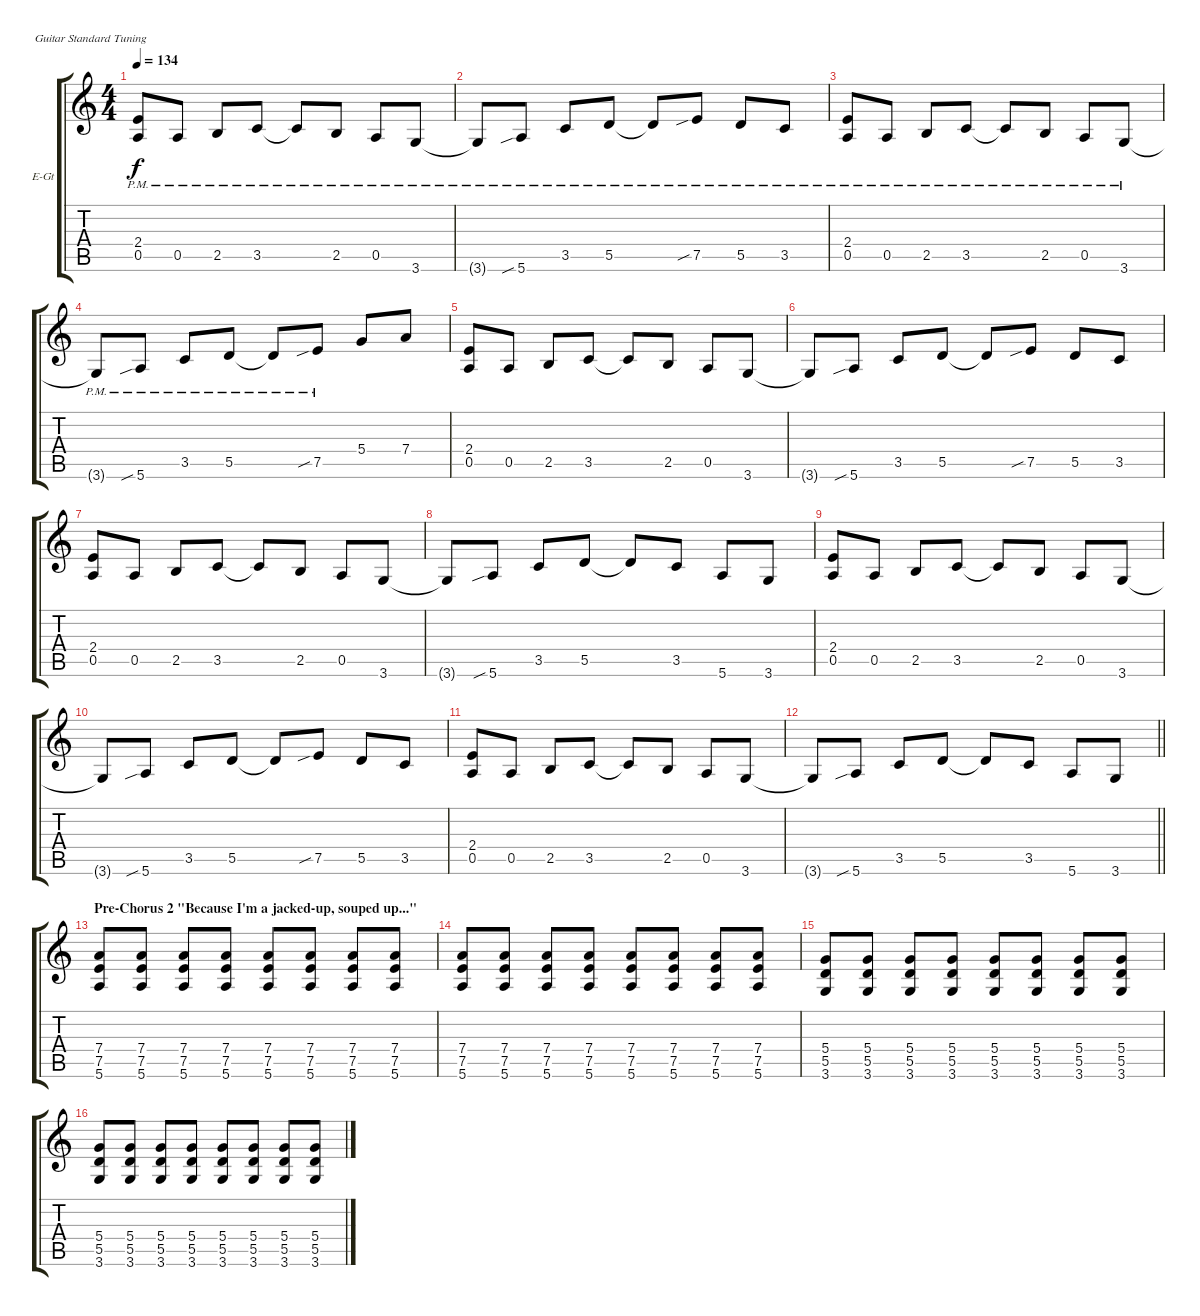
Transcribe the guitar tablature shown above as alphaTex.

\bracketExtendMode groupsimilarinstruments
\firstSystemTrackNameOrientation horizontal
\otherSystemsTrackNameOrientation horizontal
\track ("John Butler" "E-Gt") {instrument electricguitarclean}
\staff {score tabs}
\tuning (E4 B3 G3 D3 A2 E2)
\ts (4 4)
\tempo 134
\clef g2
\ks c
(2.4{pm} 0.5{pm}).8{dy f} 0.5{pm}.8 2.5{pm}.8 3.5{pm}.8 3.5{pm t}.8 2.5{pm}.8 0.5{pm}.8 3.6{pm}.8 |
3.6{pm t}.8 5.6{sib pm}.8 3.5{pm}.8 5.5{pm}.8 5.5{pm t}.8 7.5{sib pm}.8 5.5{pm}.8 3.5{pm}.8 |
(2.4{pm} 0.5{pm}).8 0.5{pm}.8 2.5{pm}.8 3.5{pm}.8 3.5{pm t}.8 2.5{pm}.8 0.5{pm}.8 3.6{pm}.8 |
3.6{pm t}.8 5.6{sib pm}.8 3.5{pm}.8 5.5{pm}.8 5.5{pm t}.8 7.5{sib pm}.8 5.4.8 7.4.8 |
(2.4 0.5).8 0.5.8 2.5.8 3.5.8 3.5{t}.8 2.5.8 0.5.8 3.6.8 |
3.6{t}.8 5.6{sib}.8 3.5.8 5.5.8 5.5{t}.8 7.5{sib}.8 5.5.8 3.5.8 |
(2.4 0.5).8 0.5.8 2.5.8 3.5.8 3.5{t}.8 2.5.8 0.5.8 3.6.8 |
3.6{t}.8 5.6{sib}.8 3.5.8 5.5.8 5.5{t}.8 3.5.8 5.6.8 3.6.8 |
(2.4 0.5).8 0.5.8 2.5.8 3.5.8 3.5{t}.8 2.5.8 0.5.8 3.6.8 |
3.6{t}.8 5.6{sib}.8 3.5.8 5.5.8 5.5{t}.8 7.5{sib}.8 5.5.8 3.5.8 |
(2.4 0.5).8 0.5.8 2.5.8 3.5.8 3.5{t}.8 2.5.8 0.5.8 3.6.8 |
\barLineRight lightlight
3.6{t}.8 5.6{sib}.8 3.5.8 5.5.8 5.5{t}.8 3.5.8 5.6.8 3.6.8 |
\section ("" "Pre-Chorus 2 \"Because I'm a jacked-up, souped up...\"")
(7.4 7.5 5.6).8 (7.4 7.5 5.6).8 (7.4 7.5 5.6).8 (7.4 7.5 5.6).8 (7.4 7.5 5.6).8 (7.4 7.5 5.6).8 (7.4 7.5 5.6).8 (7.4 7.5 5.6).8 |
(7.4 7.5 5.6).8 (7.4 7.5 5.6).8 (7.4 7.5 5.6).8 (7.4 7.5 5.6).8 (7.4 7.5 5.6).8 (7.4 7.5 5.6).8 (7.4 7.5 5.6).8 (7.4 7.5 5.6).8 |
(5.4 5.5 3.6).8 (5.4 5.5 3.6).8 (5.4 5.5 3.6).8 (5.4 5.5 3.6).8 (5.4 5.5 3.6).8 (5.4 5.5 3.6).8 (5.4 5.5 3.6).8 (5.4 5.5 3.6).8 |
(5.4 5.5 3.6).8 (5.4 5.5 3.6).8 (5.4 5.5 3.6).8 (5.4 5.5 3.6).8 (5.4 5.5 3.6).8 (5.4 5.5 3.6).8 (5.4 5.5 3.6).8 (5.4 5.5 3.6).8
